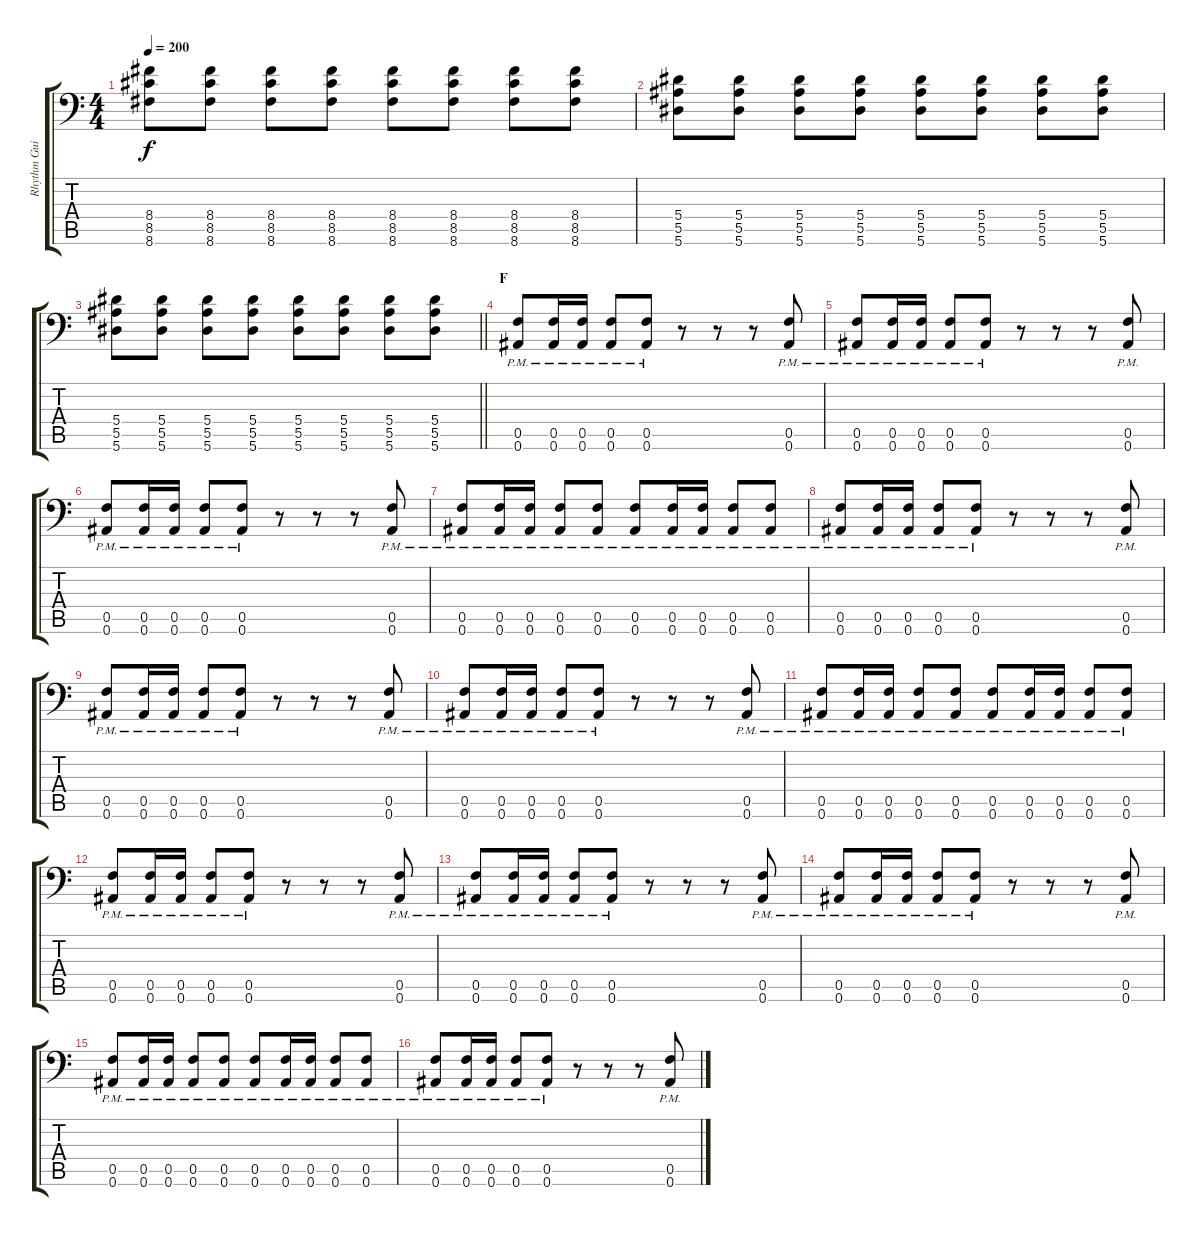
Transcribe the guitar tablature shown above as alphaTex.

\track ("Rhythm Guitar: Chris Di Carlo" "Rhythm Gui") {instrument distortionguitar}
\staff {score tabs}
\tuning (C4 G3 Eb3 Bb2 F2 Bb1) {hide}
\ts (4 4)
\tempo 200
\clef f4
\ks c
(8.4 8.5 8.6).8{dy f} (8.4 8.5 8.6).8 (8.4 8.5 8.6).8 (8.4 8.5 8.6).8 (8.4 8.5 8.6).8 (8.4 8.5 8.6).8 (8.4 8.5 8.6).8 (8.4 8.5 8.6).8 |
(5.4 5.5 5.6).8 (5.4 5.5 5.6).8 (5.4 5.5 5.6).8 (5.4 5.5 5.6).8 (5.4 5.5 5.6).8 (5.4 5.5 5.6).8 (5.4 5.5 5.6).8 (5.4 5.5 5.6).8 |
\barLineRight lightlight
(5.4 5.5 5.6).8 (5.4 5.5 5.6).8 (5.4 5.5 5.6).8 (5.4 5.5 5.6).8 (5.4 5.5 5.6).8 (5.4 5.5 5.6).8 (5.4 5.5 5.6).8 (5.4 5.5 5.6).8 |
\section ("" "F")
(0.5{pm} 0.6{pm}).8 (0.5{pm} 0.6{pm}).16 (0.5{pm} 0.6{pm}).16 (0.5{pm} 0.6{pm}).8 (0.5{pm} 0.6{pm}).8 r.8 r.8 r.8 (0.5{pm} 0.6{pm}).8 |
(0.5{pm} 0.6{pm}).8 (0.5{pm} 0.6{pm}).16 (0.5{pm} 0.6{pm}).16 (0.5{pm} 0.6{pm}).8 (0.5{pm} 0.6{pm}).8 r.8 r.8 r.8 (0.5{pm} 0.6{pm}).8 |
(0.5{pm} 0.6{pm}).8 (0.5{pm} 0.6{pm}).16 (0.5{pm} 0.6{pm}).16 (0.5{pm} 0.6{pm}).8 (0.5{pm} 0.6{pm}).8 r.8 r.8 r.8 (0.5{pm} 0.6{pm}).8 |
(0.5{pm} 0.6{pm}).8 (0.5{pm} 0.6{pm}).16 (0.5{pm} 0.6{pm}).16 (0.5{pm} 0.6{pm}).8 (0.5{pm} 0.6{pm}).8 (0.5{pm} 0.6{pm}).8 (0.5{pm} 0.6{pm}).16 (0.5{pm} 0.6{pm}).16 (0.5{pm} 0.6{pm}).8 (0.5{pm} 0.6{pm}).8 |
(0.5{pm} 0.6{pm}).8 (0.5{pm} 0.6{pm}).16 (0.5{pm} 0.6{pm}).16 (0.5{pm} 0.6{pm}).8 (0.5{pm} 0.6{pm}).8 r.8 r.8 r.8 (0.5{pm} 0.6{pm}).8 |
(0.5{pm} 0.6{pm}).8 (0.5{pm} 0.6{pm}).16 (0.5{pm} 0.6{pm}).16 (0.5{pm} 0.6{pm}).8 (0.5{pm} 0.6{pm}).8 r.8 r.8 r.8 (0.5{pm} 0.6{pm}).8 |
(0.5{pm} 0.6{pm}).8 (0.5{pm} 0.6{pm}).16 (0.5{pm} 0.6{pm}).16 (0.5{pm} 0.6{pm}).8 (0.5{pm} 0.6{pm}).8 r.8 r.8 r.8 (0.5{pm} 0.6{pm}).8 |
(0.5{pm} 0.6{pm}).8 (0.5{pm} 0.6{pm}).16 (0.5{pm} 0.6{pm}).16 (0.5{pm} 0.6{pm}).8 (0.5{pm} 0.6{pm}).8 (0.5{pm} 0.6{pm}).8 (0.5{pm} 0.6{pm}).16 (0.5{pm} 0.6{pm}).16 (0.5{pm} 0.6{pm}).8 (0.5{pm} 0.6{pm}).8 |
(0.5{pm} 0.6{pm}).8 (0.5{pm} 0.6{pm}).16 (0.5{pm} 0.6{pm}).16 (0.5{pm} 0.6{pm}).8 (0.5{pm} 0.6{pm}).8 r.8 r.8 r.8 (0.5{pm} 0.6{pm}).8 |
(0.5{pm} 0.6{pm}).8 (0.5{pm} 0.6{pm}).16 (0.5{pm} 0.6{pm}).16 (0.5{pm} 0.6{pm}).8 (0.5{pm} 0.6{pm}).8 r.8 r.8 r.8 (0.5{pm} 0.6{pm}).8 |
(0.5{pm} 0.6{pm}).8 (0.5{pm} 0.6{pm}).16 (0.5{pm} 0.6{pm}).16 (0.5{pm} 0.6{pm}).8 (0.5{pm} 0.6{pm}).8 r.8 r.8 r.8 (0.5{pm} 0.6{pm}).8 |
(0.5{pm} 0.6{pm}).8 (0.5{pm} 0.6{pm}).16 (0.5{pm} 0.6{pm}).16 (0.5{pm} 0.6{pm}).8 (0.5{pm} 0.6{pm}).8 (0.5{pm} 0.6{pm}).8 (0.5{pm} 0.6{pm}).16 (0.5{pm} 0.6{pm}).16 (0.5{pm} 0.6{pm}).8 (0.5{pm} 0.6{pm}).8 |
(0.5{pm} 0.6{pm}).8 (0.5{pm} 0.6{pm}).16 (0.5{pm} 0.6{pm}).16 (0.5{pm} 0.6{pm}).8 (0.5{pm} 0.6{pm}).8 r.8 r.8 r.8 (0.5{pm} 0.6{pm}).8
